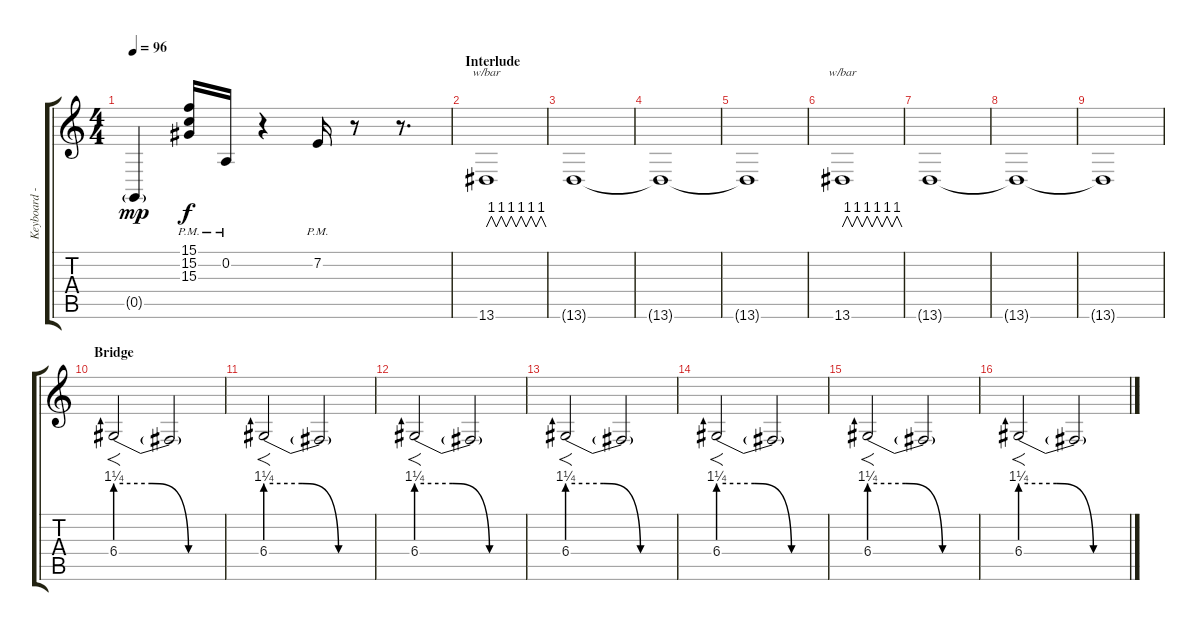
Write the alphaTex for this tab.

\track ("Keyboard - Jocke Skog" "Keyboard -") {instrument pad2warm}
\staff {score tabs}
\tuning (D4 A3 F3 C3 G2 D2) {hide}
\ts (4 4)
\tempo 96
\clef g2
\ks c
0.5{g}.4{dy mp} (15.1{pm} 15.2{pm} 15.3{pm}).16{dy f} 0.2{pm}.16 r.4 7.2{pm}.16 r.8 r.8{d} |
\section ("" "Interlude")
13.6.1{tbe (custom default 0 0 5 4 10 0 15 4 20 0 25 4 30 0 35 4 40 0 45 4 50 0 55 4 60 0) volume 11 instrument pad2warm} |
13.6{t}.1 |
13.6{t}.1 |
13.6{t}.1 |
13.6.1{tbe (custom default 0 0 5 4 10 0 15 4 20 0 25 4 30 0 35 4 40 0 45 4 50 0 55 4 60 0) instrument pad2warm} |
13.6{t}.1 |
13.6{t}.1 |
13.6{t}.1 |
\section ("" "Bridge")
6.4{be (custom 0 5 20 5 40 0 60 0)}.2{f volume 13 balance 16 instrument guitarharmonics} 6.4{t}.2 |
6.4{be (custom 0 5 20 5 40 0 60 0)}.2{f} 6.4{t}.2 |
6.4{be (custom 0 5 20 5 40 0 60 0)}.2{f} 6.4{t}.2 |
6.4{be (custom 0 5 20 5 40 0 60 0)}.2{f} 6.4{t}.2 |
6.4{be (custom 0 5 20 5 40 0 60 0)}.2{f} 6.4{t}.2 |
6.4{be (custom 0 5 20 5 40 0 60 0)}.2{f} 6.4{t}.2 |
6.4{be (custom 0 5 20 5 40 0 60 0)}.2{f} 6.4{t}.2
